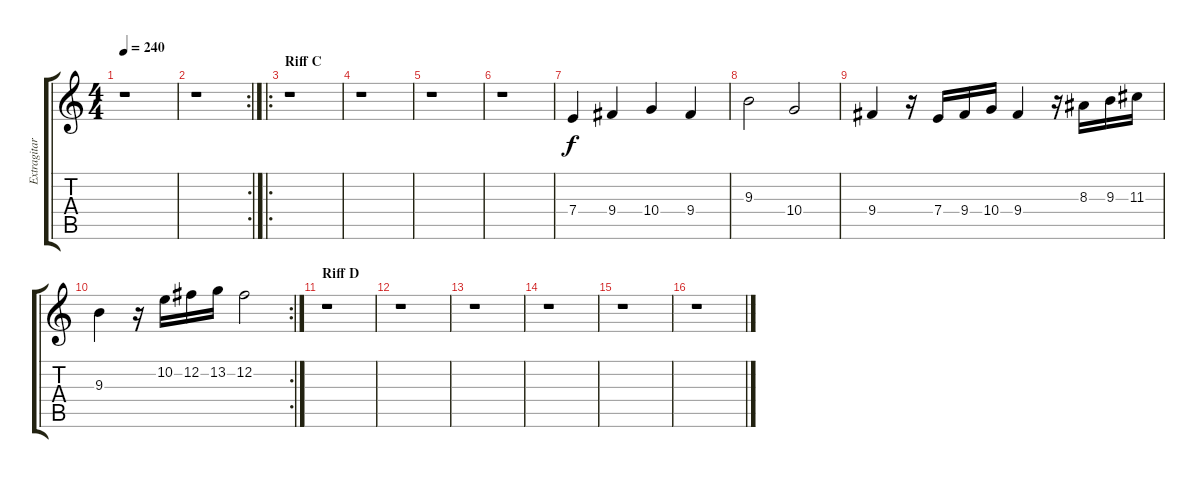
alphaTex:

\track ("Extragitarr" "Extragitar") {instrument distortionguitar}
\staff {score tabs}
\tuning (B3 Gb3 D3 A2 E2 B1) {hide}
\ts (4 4)
\tempo 240
\clef g2
\ks c
r.1{dy f} |
\rc 2
r.1 |
\ro
\section ("" "Riff C")
r.1 |
r.1 |
r.1 |
r.1 |
7.4.4 9.4.4 10.4.4 9.4.4 |
9.3.2 10.4.2 |
9.4.4 r.16 7.4.16 9.4.16 10.4.16 9.4.4 r.16 8.3.16 9.3.16 11.3.16 |
\rc 2
9.3.4 r.16 10.2.16 12.2.16 13.2.16 12.2.2 |
\section ("" "Riff D")
r.1 |
r.1 |
r.1 |
r.1 |
r.1 |
r.1
